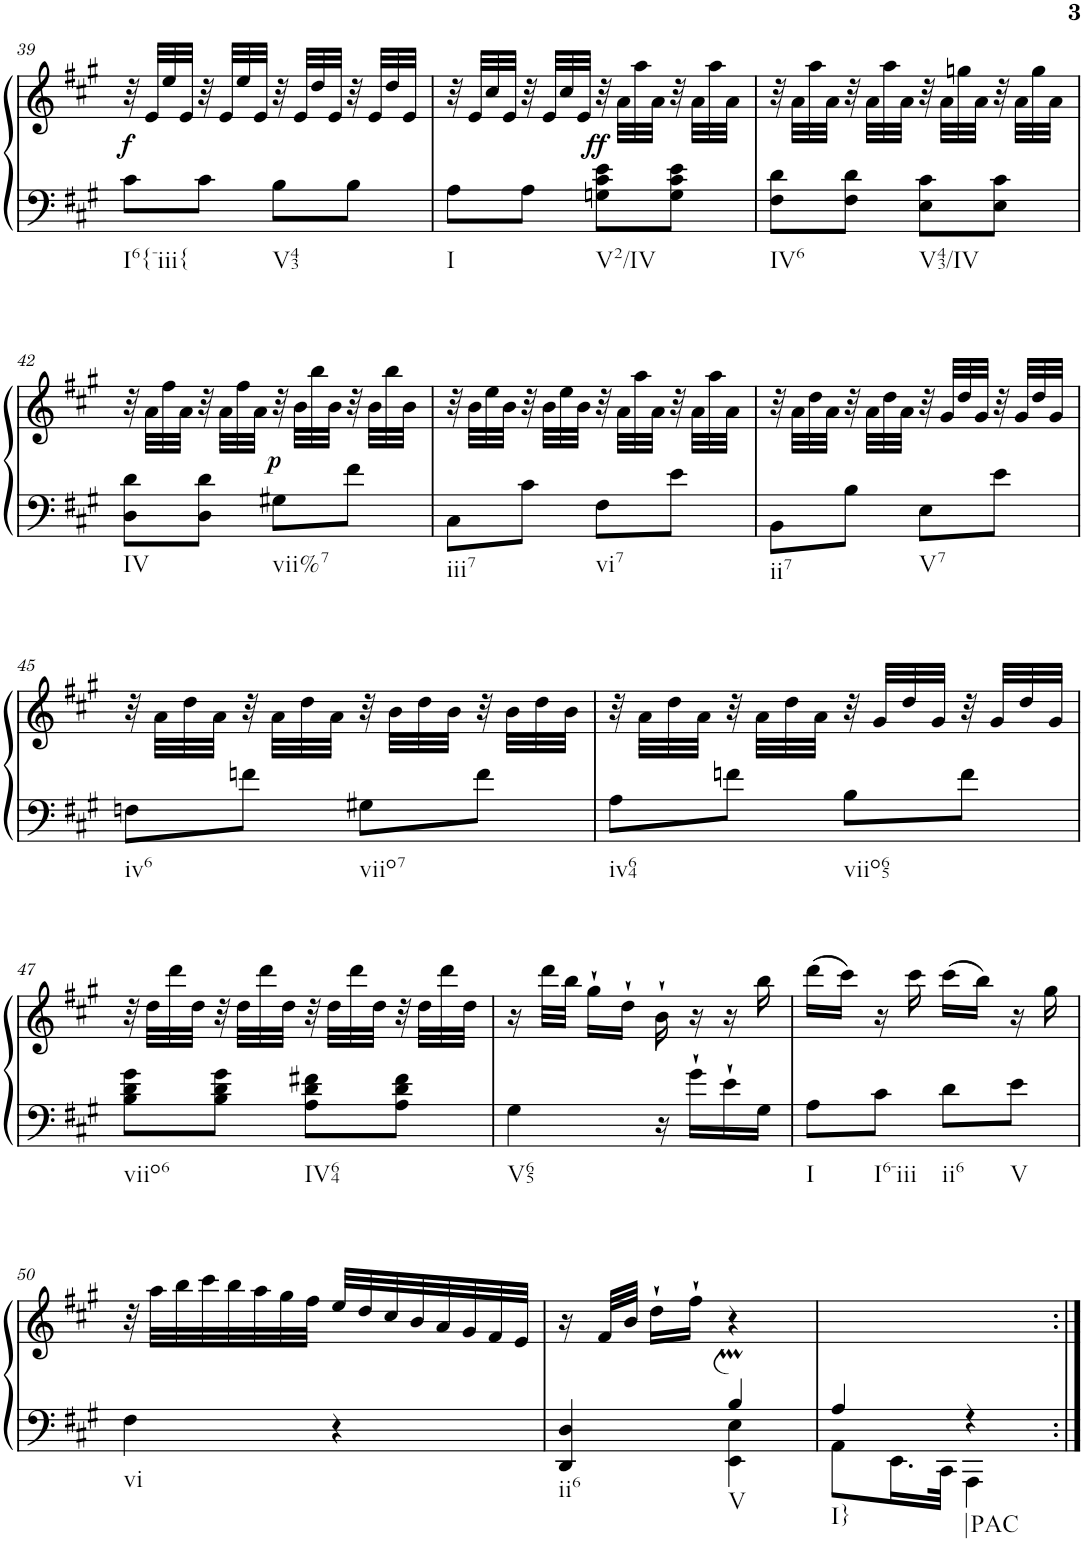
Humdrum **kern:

**kern	**kern	**dynam
*part1	*part1	*part1
*staff2	*staff1	*staff1/2
*I"Harpsichord	*	*
*I'Hch.	*	*
!!LO:PB:g=z
*clefF4	*clefG2	*
*k[f#c#g#]	*k[f#c#g#]	*
*M2/4	*M2/4	*
=39	=39	=39
!	!	!LO:DY:b
8c#\L	32r	f
.	32e/LLL	.
.	32ee/	.
.	32e/JJJ	.
8c#\J	32r	.
.	32e/LLL	.
.	32ee/	.
.	32e/JJJ	.
8B\L	32r	.
.	32e/LLL	.
.	32dd/	.
.	32e/JJJ	.
8B\J	32r	.
.	32e/LLL	.
.	32dd/	.
.	32e/JJJ	.
=40	=40	=40
8A\L	32r	.
.	32e/LLL	.
.	32cc#/	.
.	32e/JJJ	.
8A\J	32r	.
.	32e/LLL	.
.	32cc#/	.
.	32e/JJJ	.
!	!	!LO:DY:b
8Gn\ 8c#\ 8e\L	32r	ff
.	32a\LLL	.
.	32aa\	.
.	32a\JJJ	.
8G\ 8c#\ 8e\J	32r	.
.	32a\LLL	.
.	32aa\	.
.	32a\JJJ	.
=41	=41	=41
8F#\ 8d\L	32r	.
.	32a\LLL	.
.	32aa\	.
.	32a\JJJ	.
8F#\ 8d\J	32r	.
.	32a\LLL	.
.	32aa\	.
.	32a\JJJ	.
8E\ 8c#\L	32r	.
.	32a\LLL	.
.	32ggn\	.
.	32a\JJJ	.
8E\ 8c#\J	32r	.
.	32a\LLL	.
.	32gg\	.
.	32a\JJJ	.
!!LO:LB:g=z
=42	=42	=42
8D\ 8d\L	32r	.
.	32a\LLL	.
.	32ff#\	.
.	32a\JJJ	.
8D\ 8d\J	32r	.
.	32a\LLL	.
.	32ff#\	.
.	32a\JJJ	.
!	!	!LO:DY:b
8G#X\L	32r	p
.	32b\LLL	.
.	32bb\	.
.	32b\JJJ	.
8f#\J	32r	.
.	32b\LLL	.
.	32bb\	.
.	32b\JJJ	.
=43	=43	=43
8C#\L	32r	.
.	32b\LLL	.
.	32ee\	.
.	32b\JJJ	.
8c#\J	32r	.
.	32b\LLL	.
.	32ee\	.
.	32b\JJJ	.
8F#\L	32r	.
.	32a\LLL	.
.	32aa\	.
.	32a\JJJ	.
8e\J	32r	.
.	32a\LLL	.
.	32aa\	.
.	32a\JJJ	.
=44	=44	=44
8BB\L	32r	.
.	32a\LLL	.
.	32dd\	.
.	32a\JJJ	.
8B\J	32r	.
.	32a\LLL	.
.	32dd\	.
.	32a\JJJ	.
8E\L	32r	.
.	32g#/LLL	.
.	32dd/	.
.	32g#/JJJ	.
8e\J	32r	.
.	32g#/LLL	.
.	32dd/	.
.	32g#/JJJ	.
!!LO:LB:g=z
=45	=45	=45
8Fn\L	32r	.
.	32a\LLL	.
.	32dd\	.
.	32a\JJJ	.
8fn\J	32r	.
.	32a\LLL	.
.	32dd\	.
.	32a\JJJ	.
8G#X\L	32r	.
.	32b\LLL	.
.	32dd\	.
.	32b\JJJ	.
8f\J	32r	.
.	32b\LLL	.
.	32dd\	.
.	32b\JJJ	.
=46	=46	=46
8A\L	32r	.
.	32a\LLL	.
.	32dd\	.
.	32a\JJJ	.
8fn\J	32r	.
.	32a\LLL	.
.	32dd\	.
.	32a\JJJ	.
8B\L	32r	.
.	32g#/LLL	.
.	32dd/	.
.	32g#/JJJ	.
8f\J	32r	.
.	32g#/LLL	.
.	32dd/	.
.	32g#/JJJ	.
!!LO:LB:g=z
=47	=47	=47
8B\ 8d\ 8g#\L	32r	.
.	32dd\LLL	.
.	32ddd\	.
.	32dd\JJJ	.
8B\ 8d\ 8g#\J	32r	.
.	32dd\LLL	.
.	32ddd\	.
.	32dd\JJJ	.
8A\ 8d\ 8f#X\L	32r	.
.	32dd\LLL	.
.	32ddd\	.
.	32dd\JJJ	.
8A\ 8d\ 8f#\J	32r	.
.	32dd\LLL	.
.	32ddd\	.
.	32dd\JJJ	.
=48	=48	=48
4G#\	16r	.
.	32ddd\LLL	.
.	32bb\JJJ	.
.	16gg#`\LL	.
.	16dd`\JJ	.
16r	16b`\	.
16g#`\LL	16r	.
16e`\	16r	.
16G#\JJ	16bb\	.
=49	=49	=49
8A\L	(>16ddd\LL	.
.	16ccc#\JJ)	.
8c#\J	16r	.
.	16ccc#\	.
8d\L	(>16ccc#\LL	.
.	16bb\JJ)	.
8e\J	16r	.
.	16gg#\	.
!!LO:LB:g=z
=50	=50	=50
4F#\	32r	.
.	32aa\LLL	.
.	32bb\	.
.	32ccc#\	.
.	32bb\	.
.	32aa\	.
.	32gg#\	.
.	32ff#\JJJ	.
4r	32ee/LLL	.
.	32dd/	.
.	32cc#/	.
.	32b/	.
.	32a/	.
.	32g#/	.
.	32f#/	.
.	32e/JJJ	.
=51	=51	=51
*^	*	*
4DD/ 4D/	4ryy	16r	.
.	.	32f#/LLL	.
.	.	32b/JJJ	.
.	.	16dd`\LL	.
.	.	16ff#`\JJ	.
4BM/	4EE\ 4E\	4r	.
=52	=52	=52	=52
4A/	8AA\L	2ryy	.
.	16.EE\L	.	.
.	32CC#\JJk	.	.
4r	4AAA\	.	.
*v	*v	*	*
=:|!	=:|!	=:|!
*-	*-	*-
